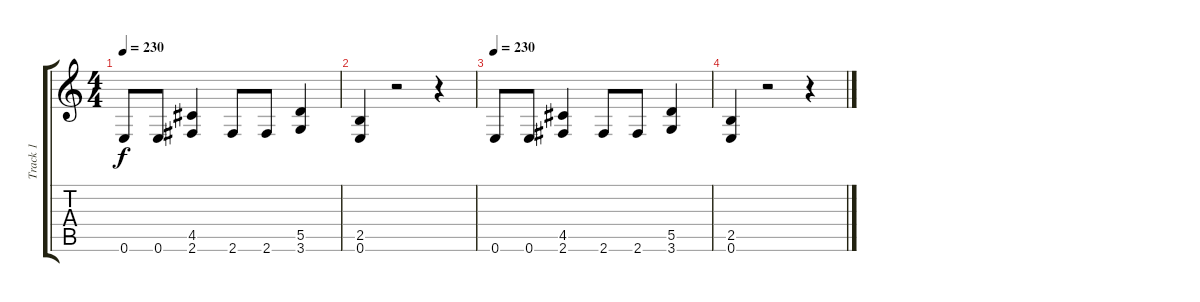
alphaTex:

\track ("Track 1" "Track 1") {instrument overdrivenguitar}
\staff {score tabs}
\tuning (E4 B3 G3 D3 A2 E2) {hide}
\ts (4 4)
\tempo 230
\clef g2
\ks c
0.6.8{dy f} 0.6.8 (4.5 2.6).4 2.6.8 2.6.8 (5.5 3.6).4 |
(2.5 0.6).4 r.2 r.4 |
\tempo 230
0.6.8 0.6.8 (4.5 2.6).4 2.6.8 2.6.8 (5.5 3.6).4 |
(2.5 0.6).4 r.2 r.4
